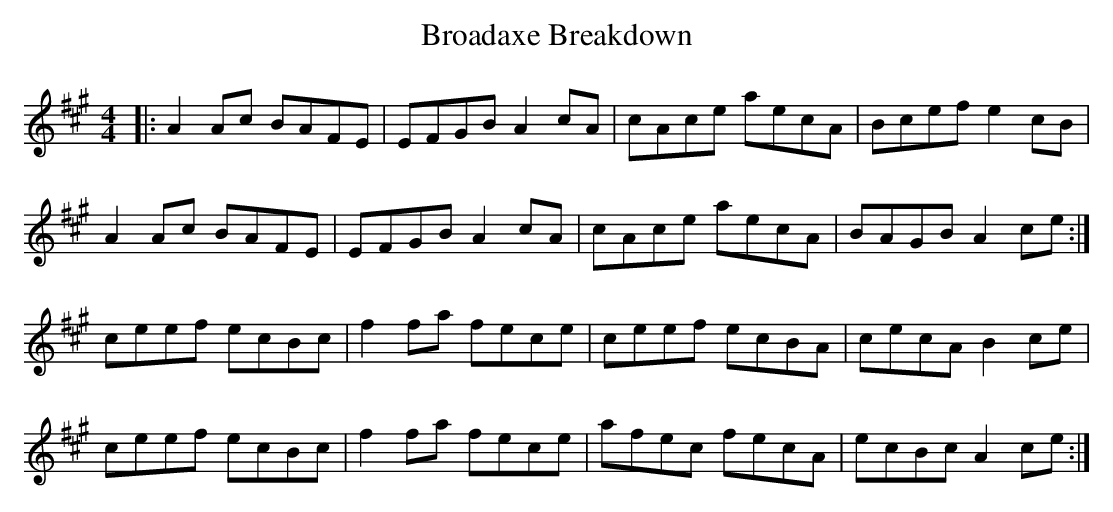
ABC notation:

X:1
T: Broadaxe Breakdown
M: 4/4
L: 1/8
K: Amaj
|:A2 Ac BAFE|EFGB A2cA|cAce aecA|Bcef e2 cB|
A2 Ac BAFE|EFGB A2cA|cAce aecA|BAGB A2 ce:|
ceef ecBc|f2fa fece|ceef ecBA|cecA B2 ce|
ceef ecBc|f2fa fece|afec fecA|ecBc A2 ce:|
